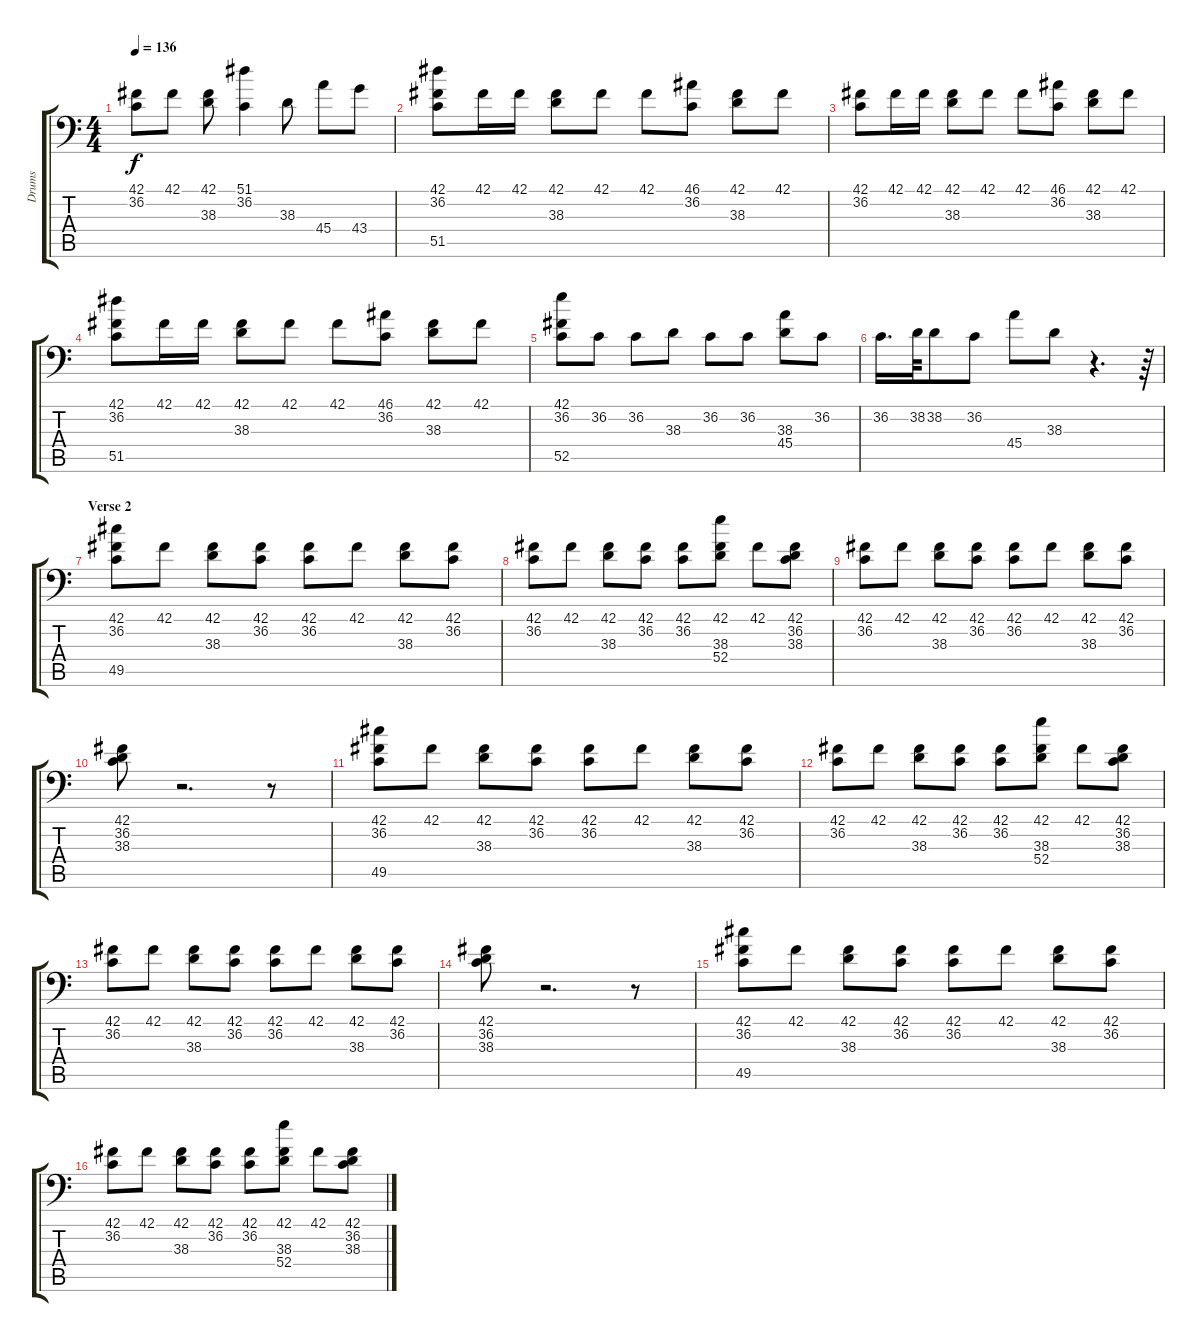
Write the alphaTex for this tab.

\track ("Drums" "Drums") {instrument acousticgrandpiano}
\staff {score tabs}
\tuning (C-1 C-1 C-1 C-1 C-1 C-1) {hide}
\ts (4 4)
\tempo 136
\clef f4
\ks c
(42.1 36.2).8{dy f} 42.1.8 (42.1 38.3).8 (51.1 36.2).4 38.3.8 45.4.8 43.4.8 |
(42.1 36.2 51.5).8 42.1.16 42.1.16 (42.1 38.3).8 42.1.8 42.1.8 (46.1 36.2).8 (42.1 38.3).8 42.1.8 |
(42.1 36.2).8 42.1.16 42.1.16 (42.1 38.3).8 42.1.8 42.1.8 (46.1 36.2).8 (42.1 38.3).8 42.1.8 |
(42.1 36.2 51.5).8 42.1.16 42.1.16 (42.1 38.3).8 42.1.8 42.1.8 (46.1 36.2).8 (42.1 38.3).8 42.1.8 |
(42.1 36.2 52.5).8 36.2.8 36.2.8 38.3.8 36.2.8 36.2.8 (38.3 45.4).8 36.2.8 |
36.2.16{d} 38.2.64 38.2.8 36.2.8 45.4.8 38.3.8 r.4{d} r.64 |
\section ("" "Verse 2")
(42.1 36.2 49.5).8 42.1.8 (42.1 38.3).8 (42.1 36.2).8 (42.1 36.2).8 42.1.8 (42.1 38.3).8 (42.1 36.2).8 |
(42.1 36.2).8 42.1.8 (42.1 38.3).8 (42.1 36.2).8 (42.1 36.2).8 (42.1 38.3 52.4).8 42.1.8 (42.1 36.2 38.3).8 |
(42.1 36.2).8 42.1.8 (42.1 38.3).8 (42.1 36.2).8 (42.1 36.2).8 42.1.8 (42.1 38.3).8 (42.1 36.2).8 |
(42.1 36.2 38.3).8 r.2{d} r.8 |
(42.1 36.2 49.5).8 42.1.8 (42.1 38.3).8 (42.1 36.2).8 (42.1 36.2).8 42.1.8 (42.1 38.3).8 (42.1 36.2).8 |
(42.1 36.2).8 42.1.8 (42.1 38.3).8 (42.1 36.2).8 (42.1 36.2).8 (42.1 38.3 52.4).8 42.1.8 (42.1 36.2 38.3).8 |
(42.1 36.2).8 42.1.8 (42.1 38.3).8 (42.1 36.2).8 (42.1 36.2).8 42.1.8 (42.1 38.3).8 (42.1 36.2).8 |
(42.1 36.2 38.3).8 r.2{d} r.8 |
(42.1 36.2 49.5).8 42.1.8 (42.1 38.3).8 (42.1 36.2).8 (42.1 36.2).8 42.1.8 (42.1 38.3).8 (42.1 36.2).8 |
(42.1 36.2).8 42.1.8 (42.1 38.3).8 (42.1 36.2).8 (42.1 36.2).8 (42.1 38.3 52.4).8 42.1.8 (42.1 36.2 38.3).8
